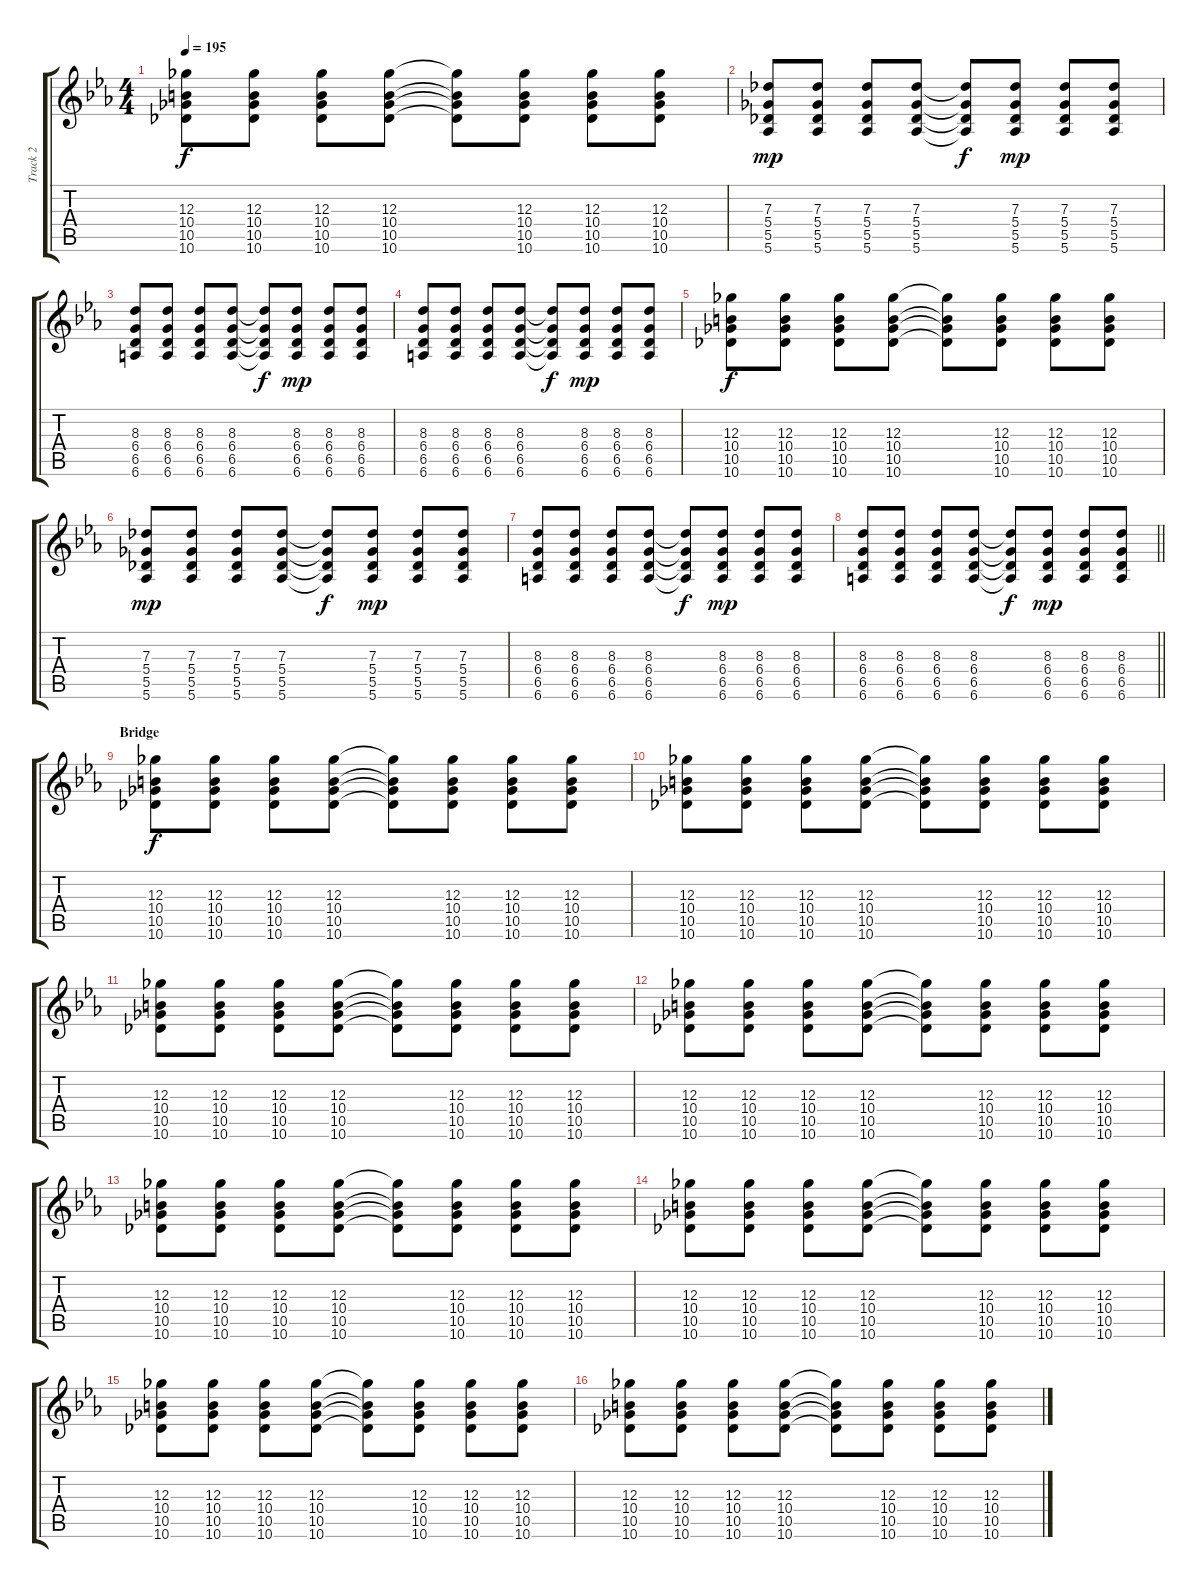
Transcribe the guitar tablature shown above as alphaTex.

\track ("Track 2" "Track 2") {instrument distortionguitar}
\staff {score tabs}
\tuning (Eb4 Bb3 Gb3 Db3 Ab2 Eb2) {hide}
\ts (4 4)
\tempo 195
\clef g2
\ks eb
(12.3 10.4 10.5 10.6).8{dy f} (12.3 10.4 10.5 10.6).8 (12.3 10.4 10.5 10.6).8 (12.3 10.4 10.5 10.6).8 (12.3{t} 10.4{t} 10.5{t} 10.6{t}).8 (12.3 10.4 10.5 10.6).8 (12.3 10.4 10.5 10.6).8 (12.3 10.4 10.5 10.6).8 |
(7.3 5.4 5.5 5.6).8{dy mp} (7.3 5.4 5.5 5.6).8 (7.3 5.4 5.5 5.6).8 (7.3 5.4 5.5 5.6).8 (7.3{t} 5.4{t} 5.5{t} 5.6{t}).8{dy f} (7.3 5.4 5.5 5.6).8{dy mp} (7.3 5.4 5.5 5.6).8 (7.3 5.4 5.5 5.6).8 |
(8.3 6.4 6.5 6.6).8 (8.3 6.4 6.5 6.6).8 (8.3 6.4 6.5 6.6).8 (8.3 6.4 6.5 6.6).8 (8.3{t} 6.4{t} 6.5{t} 6.6{t}).8{dy f} (8.3 6.4 6.5 6.6).8{dy mp} (8.3 6.4 6.5 6.6).8 (8.3 6.4 6.5 6.6).8 |
(8.3 6.4 6.5 6.6).8 (8.3 6.4 6.5 6.6).8 (8.3 6.4 6.5 6.6).8 (8.3 6.4 6.5 6.6).8 (8.3{t} 6.4{t} 6.5{t} 6.6{t}).8{dy f} (8.3 6.4 6.5 6.6).8{dy mp} (8.3 6.4 6.5 6.6).8 (8.3 6.4 6.5 6.6).8 |
(12.3 10.4 10.5 10.6).8{dy f} (12.3 10.4 10.5 10.6).8 (12.3 10.4 10.5 10.6).8 (12.3 10.4 10.5 10.6).8 (12.3{t} 10.4{t} 10.5{t} 10.6{t}).8 (12.3 10.4 10.5 10.6).8 (12.3 10.4 10.5 10.6).8 (12.3 10.4 10.5 10.6).8 |
(7.3 5.4 5.5 5.6).8{dy mp} (7.3 5.4 5.5 5.6).8 (7.3 5.4 5.5 5.6).8 (7.3 5.4 5.5 5.6).8 (7.3{t} 5.4{t} 5.5{t} 5.6{t}).8{dy f} (7.3 5.4 5.5 5.6).8{dy mp} (7.3 5.4 5.5 5.6).8 (7.3 5.4 5.5 5.6).8 |
(8.3 6.4 6.5 6.6).8 (8.3 6.4 6.5 6.6).8 (8.3 6.4 6.5 6.6).8 (8.3 6.4 6.5 6.6).8 (8.3{t} 6.4{t} 6.5{t} 6.6{t}).8{dy f} (8.3 6.4 6.5 6.6).8{dy mp} (8.3 6.4 6.5 6.6).8 (8.3 6.4 6.5 6.6).8 |
\barLineRight lightlight
(8.3 6.4 6.5 6.6).8 (8.3 6.4 6.5 6.6).8 (8.3 6.4 6.5 6.6).8 (8.3 6.4 6.5 6.6).8 (8.3{t} 6.4{t} 6.5{t} 6.6{t}).8{dy f} (8.3 6.4 6.5 6.6).8{dy mp} (8.3 6.4 6.5 6.6).8 (8.3 6.4 6.5 6.6).8 |
\section ("" "Bridge")
(12.3 10.4 10.5 10.6).8{dy f} (12.3 10.4 10.5 10.6).8 (12.3 10.4 10.5 10.6).8 (12.3 10.4 10.5 10.6).8 (12.3{t} 10.4{t} 10.5{t} 10.6{t}).8 (12.3 10.4 10.5 10.6).8 (12.3 10.4 10.5 10.6).8 (12.3 10.4 10.5 10.6).8 |
(12.3 10.4 10.5 10.6).8 (12.3 10.4 10.5 10.6).8 (12.3 10.4 10.5 10.6).8 (12.3 10.4 10.5 10.6).8 (12.3{t} 10.4{t} 10.5{t} 10.6{t}).8 (12.3 10.4 10.5 10.6).8 (12.3 10.4 10.5 10.6).8 (12.3 10.4 10.5 10.6).8 |
(12.3 10.4 10.5 10.6).8 (12.3 10.4 10.5 10.6).8 (12.3 10.4 10.5 10.6).8 (12.3 10.4 10.5 10.6).8 (12.3{t} 10.4{t} 10.5{t} 10.6{t}).8 (12.3 10.4 10.5 10.6).8 (12.3 10.4 10.5 10.6).8 (12.3 10.4 10.5 10.6).8 |
(12.3 10.4 10.5 10.6).8 (12.3 10.4 10.5 10.6).8 (12.3 10.4 10.5 10.6).8 (12.3 10.4 10.5 10.6).8 (12.3{t} 10.4{t} 10.5{t} 10.6{t}).8 (12.3 10.4 10.5 10.6).8 (12.3 10.4 10.5 10.6).8 (12.3 10.4 10.5 10.6).8 |
(12.3 10.4 10.5 10.6).8 (12.3 10.4 10.5 10.6).8 (12.3 10.4 10.5 10.6).8 (12.3 10.4 10.5 10.6).8 (12.3{t} 10.4{t} 10.5{t} 10.6{t}).8 (12.3 10.4 10.5 10.6).8 (12.3 10.4 10.5 10.6).8 (12.3 10.4 10.5 10.6).8 |
(12.3 10.4 10.5 10.6).8 (12.3 10.4 10.5 10.6).8 (12.3 10.4 10.5 10.6).8 (12.3 10.4 10.5 10.6).8 (12.3{t} 10.4{t} 10.5{t} 10.6{t}).8 (12.3 10.4 10.5 10.6).8 (12.3 10.4 10.5 10.6).8 (12.3 10.4 10.5 10.6).8 |
(12.3 10.4 10.5 10.6).8 (12.3 10.4 10.5 10.6).8 (12.3 10.4 10.5 10.6).8 (12.3 10.4 10.5 10.6).8 (12.3{t} 10.4{t} 10.5{t} 10.6{t}).8 (12.3 10.4 10.5 10.6).8 (12.3 10.4 10.5 10.6).8 (12.3 10.4 10.5 10.6).8 |
(12.3 10.4 10.5 10.6).8 (12.3 10.4 10.5 10.6).8 (12.3 10.4 10.5 10.6).8 (12.3 10.4 10.5 10.6).8 (12.3{t} 10.4{t} 10.5{t} 10.6{t}).8 (12.3 10.4 10.5 10.6).8 (12.3 10.4 10.5 10.6).8 (12.3 10.4 10.5 10.6).8
